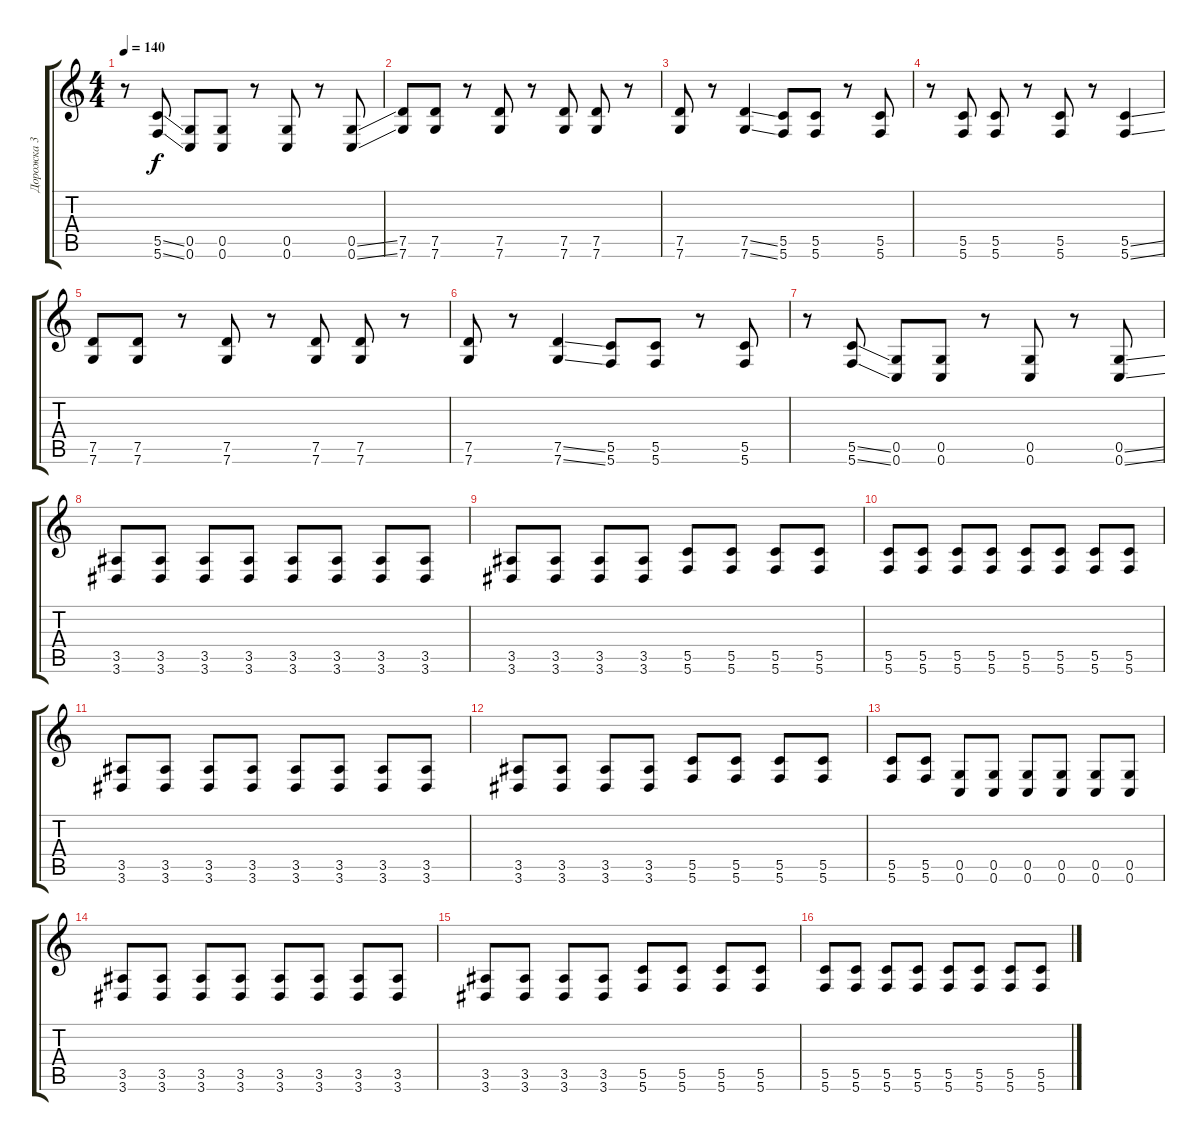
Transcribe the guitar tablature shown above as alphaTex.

\track ("Дорожка 3" "Дорожка 3") {instrument distortionguitar}
\staff {score tabs}
\tuning (D4 A3 F3 C3 G2 C2) {hide}
\ts (4 4)
\tempo 140
\clef g2
\ks c
r.8{dy f} (5.5{ss} 5.6{ss}).8 (0.5 0.6).8 (0.5 0.6).8 r.8 (0.5 0.6).8 r.8 (0.5{ss} 0.6{ss}).8 |
(7.5 7.6).8 (7.5 7.6).8 r.8 (7.5 7.6).8 r.8 (7.5 7.6).8 (7.5 7.6).8 r.8 |
(7.5 7.6).8 r.8 (7.5{ss} 7.6{ss}).4 (5.5 5.6).8 (5.5 5.6).8 r.8 (5.5 5.6).8 |
r.8 (5.5 5.6).8 (5.5 5.6).8 r.8 (5.5 5.6).8 r.8 (5.5{ss} 5.6{ss}).4 |
(7.5 7.6).8 (7.5 7.6).8 r.8 (7.5 7.6).8 r.8 (7.5 7.6).8 (7.5 7.6).8 r.8 |
(7.5 7.6).8 r.8 (7.5{ss} 7.6{ss}).4 (5.5 5.6).8 (5.5 5.6).8 r.8 (5.5 5.6).8 |
r.8 (5.5{ss} 5.6{ss}).8 (0.5 0.6).8 (0.5 0.6).8 r.8 (0.5 0.6).8 r.8 (0.5{ss} 0.6{ss}).8 |
(3.5 3.6).8 (3.5 3.6).8 (3.5 3.6).8 (3.5 3.6).8 (3.5 3.6).8 (3.5 3.6).8 (3.5 3.6).8 (3.5 3.6).8 |
(3.5 3.6).8 (3.5 3.6).8 (3.5 3.6).8 (3.5 3.6).8 (5.5 5.6).8 (5.5 5.6).8 (5.5 5.6).8 (5.5 5.6).8 |
(5.5 5.6).8 (5.5 5.6).8 (5.5 5.6).8 (5.5 5.6).8 (5.5 5.6).8 (5.5 5.6).8 (5.5 5.6).8 (5.5 5.6).8 |
(3.5 3.6).8 (3.5 3.6).8 (3.5 3.6).8 (3.5 3.6).8 (3.5 3.6).8 (3.5 3.6).8 (3.5 3.6).8 (3.5 3.6).8 |
(3.5 3.6).8 (3.5 3.6).8 (3.5 3.6).8 (3.5 3.6).8 (5.5 5.6).8 (5.5 5.6).8 (5.5 5.6).8 (5.5 5.6).8 |
(5.5 5.6).8 (5.5 5.6).8 (0.5 0.6).8 (0.5 0.6).8 (0.5 0.6).8 (0.5 0.6).8 (0.5 0.6).8 (0.5 0.6).8 |
(3.5 3.6).8 (3.5 3.6).8 (3.5 3.6).8 (3.5 3.6).8 (3.5 3.6).8 (3.5 3.6).8 (3.5 3.6).8 (3.5 3.6).8 |
(3.5 3.6).8 (3.5 3.6).8 (3.5 3.6).8 (3.5 3.6).8 (5.5 5.6).8 (5.5 5.6).8 (5.5 5.6).8 (5.5 5.6).8 |
(5.5 5.6).8 (5.5 5.6).8 (5.5 5.6).8 (5.5 5.6).8 (5.5 5.6).8 (5.5 5.6).8 (5.5 5.6).8 (5.5 5.6).8
